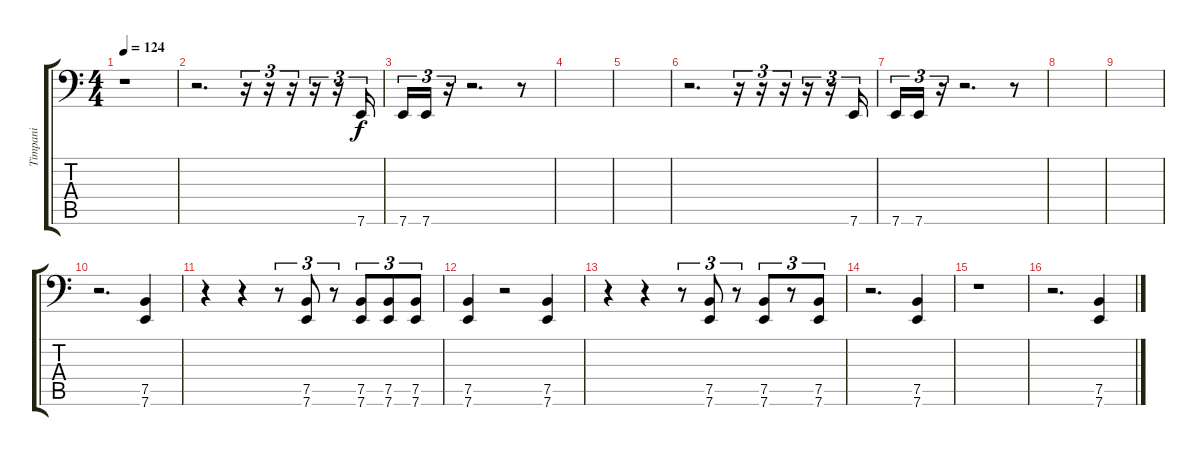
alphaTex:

\track ("Timpani" "Timpani") {instrument timpani}
\staff {score tabs}
\tuning (C4 G3 D3 A2 E2 A1) {hide}
\ts (4 4)
\tempo 124
\clef f4
\ks c
r.1{dy f} |
r.2{d} r.16{tu (3 2)} r.16{tu (3 2)} r.16{tu (3 2)} r.16{tu (3 2)} r.16{tu (3 2)} 7.6.16{tu (3 2)} |
7.6.16{tu (3 2)} 7.6.16{tu (3 2)} r.16{tu (3 2)} r.2{d} r.8 |
|
|
r.2{d} r.16{tu (3 2)} r.16{tu (3 2)} r.16{tu (3 2)} r.16{tu (3 2)} r.16{tu (3 2)} 7.6.16{tu (3 2)} |
7.6.16{tu (3 2)} 7.6.16{tu (3 2)} r.16{tu (3 2)} r.2{d} r.8 |
|
|
r.2{d} (7.5 7.6).4 |
r.4 r.4 r.8{tu (3 2)} (7.5 7.6).8{tu (3 2)} r.8{tu (3 2)} (7.5 7.6).8{tu (3 2)} (7.5 7.6).8{tu (3 2)} (7.5 7.6).8{tu (3 2)} |
(7.5 7.6).4 r.2 (7.5 7.6).4 |
r.4 r.4 r.8{tu (3 2)} (7.5 7.6).8{tu (3 2)} r.8{tu (3 2)} (7.5 7.6).8{tu (3 2)} r.8{tu (3 2)} (7.5 7.6).8{tu (3 2)} |
r.2{d} (7.5 7.6).4 |
r.1 |
r.2{d} (7.5 7.6).4
